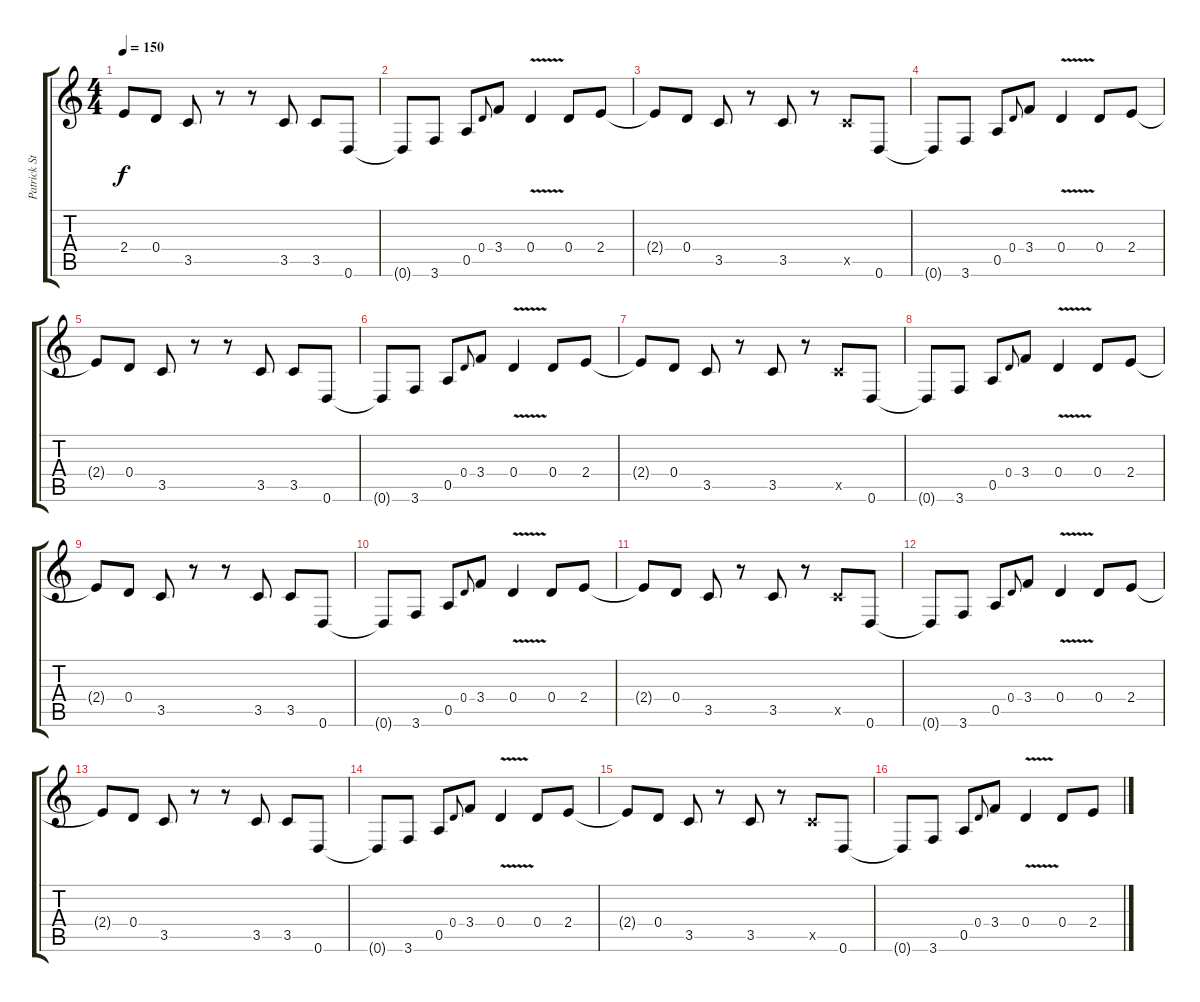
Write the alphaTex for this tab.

\track ("Patrick Stump (Rythmn Guitar)" "Patrick St") {instrument distortionguitar}
\staff {score tabs}
\tuning (E4 B3 G3 D3 A2 D2) {hide}
\ts (4 4)
\tempo 150
\clef g2
\ks c
2.4{t}.8{dy f} 0.4.8 3.5.8 r.8 r.8 3.5.8 3.5.8 0.6.8 |
0.6{t}.8 3.6.8 0.5.8 0.4.8{gr onbeat} 3.4.8 0.4{v}.4 0.4.8 2.4.8 |
2.4{t}.8 0.4.8 3.5.8 r.8 3.5.8 r.8 3.5{x}.8 0.6.8 |
0.6{t}.8 3.6.8 0.5.8 0.4.8{gr onbeat} 3.4.8 0.4{v}.4 0.4.8 2.4.8 |
2.4{t}.8 0.4.8 3.5.8 r.8 r.8 3.5.8 3.5.8 0.6.8 |
0.6{t}.8 3.6.8 0.5.8 0.4.8{gr onbeat} 3.4.8 0.4{v}.4 0.4.8 2.4.8 |
2.4{t}.8 0.4.8 3.5.8 r.8 3.5.8 r.8 3.5{x}.8 0.6.8 |
0.6{t}.8 3.6.8 0.5.8 0.4.8{gr onbeat} 3.4.8 0.4{v}.4 0.4.8 2.4.8 |
2.4{t}.8 0.4.8 3.5.8 r.8 r.8 3.5.8 3.5.8 0.6.8 |
0.6{t}.8 3.6.8 0.5.8 0.4.8{gr onbeat} 3.4.8 0.4{v}.4 0.4.8 2.4.8 |
2.4{t}.8 0.4.8 3.5.8 r.8 3.5.8 r.8 3.5{x}.8 0.6.8 |
0.6{t}.8 3.6.8 0.5.8 0.4.8{gr onbeat} 3.4.8 0.4{v}.4 0.4.8 2.4.8 |
2.4{t}.8 0.4.8 3.5.8 r.8 r.8 3.5.8 3.5.8 0.6.8 |
0.6{t}.8 3.6.8 0.5.8 0.4.8{gr onbeat} 3.4.8 0.4{v}.4 0.4.8 2.4.8 |
2.4{t}.8 0.4.8 3.5.8 r.8 3.5.8 r.8 3.5{x}.8 0.6.8 |
0.6{t}.8 3.6.8 0.5.8 0.4.8{gr onbeat} 3.4.8 0.4{v}.4 0.4.8 2.4.8
